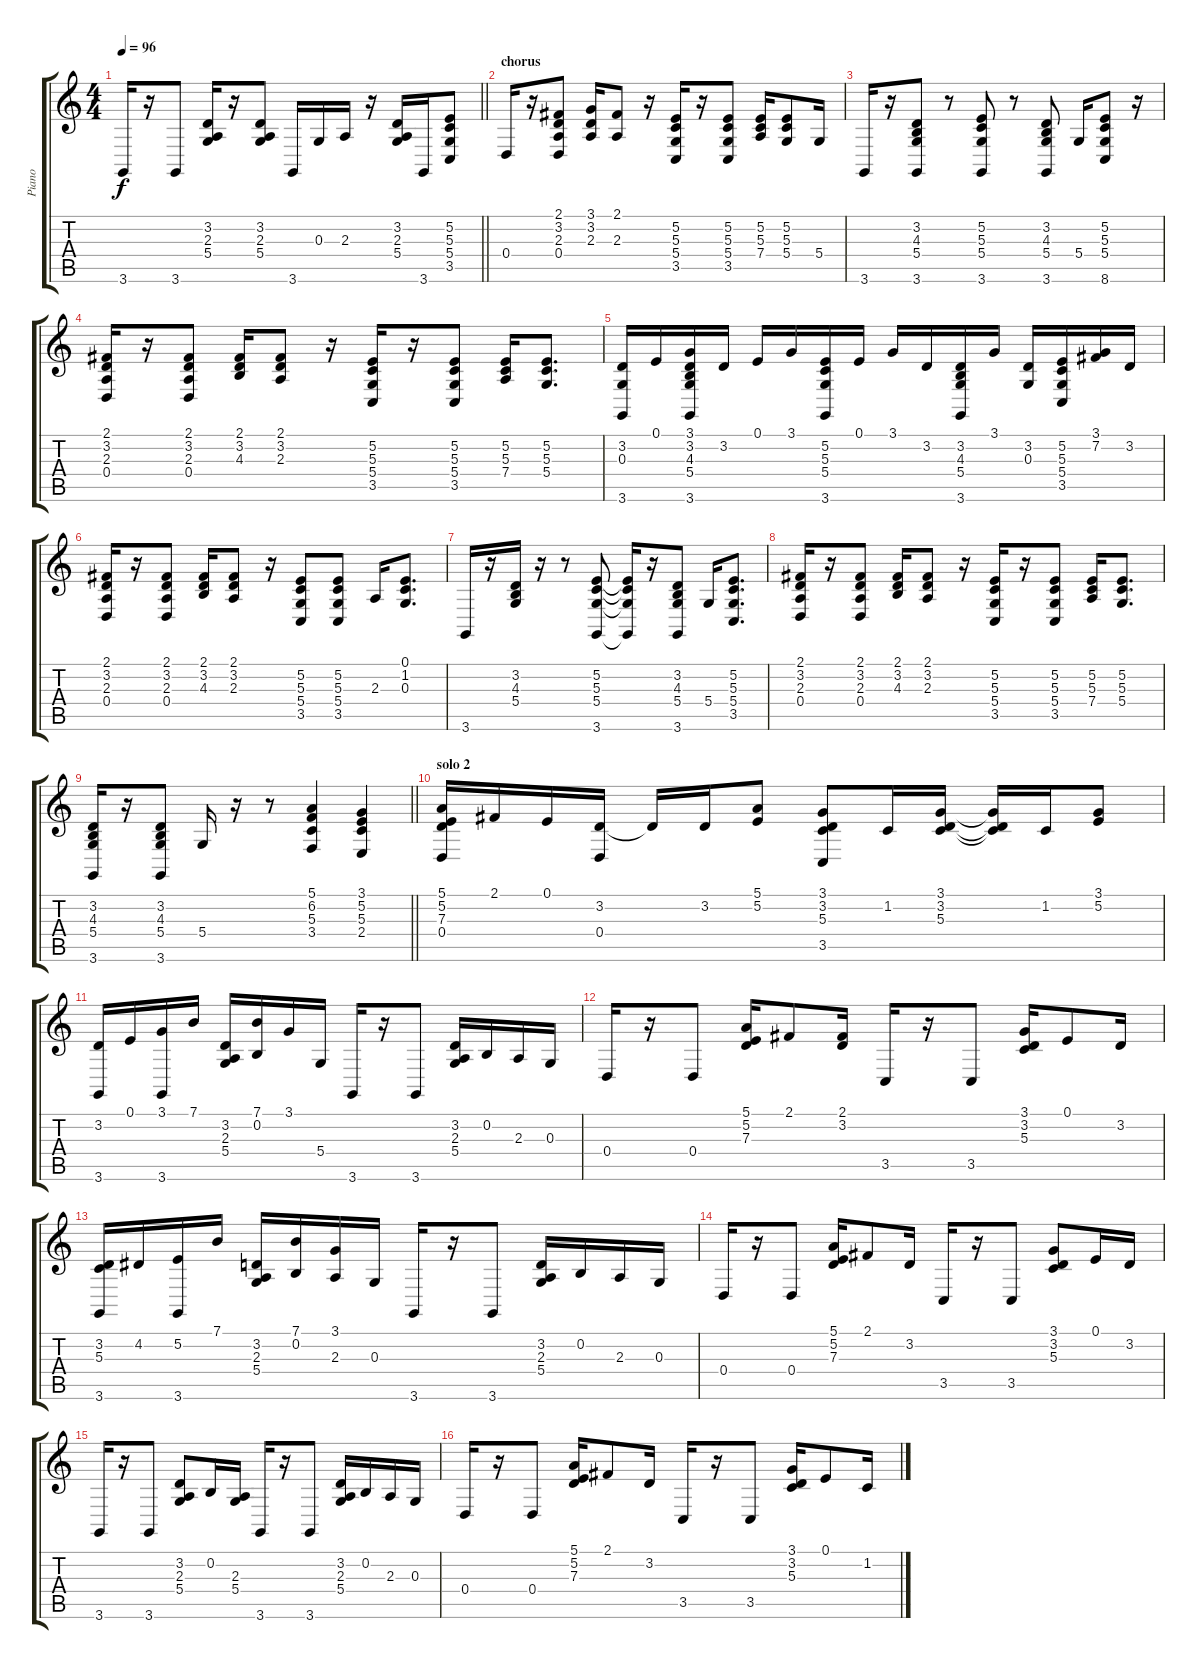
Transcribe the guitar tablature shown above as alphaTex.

\track ("Piano" "Piano") {instrument acousticgrandpiano}
\staff {score tabs}
\tuning (E4 B3 G3 D3 A2 E2) {hide}
\ts (4 4)
\tempo 96
\clef g2
\barLineRight lightlight
\ks c
3.6.16{dy f} r.16 3.6.8 (3.2 2.3 5.4).16 r.16 (3.2 2.3 5.4).8 3.6.16 0.3.16 2.3.16 r.16 (3.2 2.3 5.4).16 3.6.16 (5.2 5.3 5.4 3.5).8 |
\section ("" "chorus")
0.4.16 r.16 (2.1 3.2 2.3 0.4).8 (3.1 3.2 2.3).16 (2.1 2.3).8 r.16 (5.2 5.3 5.4 3.5).16 r.16 (5.2 5.3 5.4 3.5).8 (5.2 5.3 7.4).16 (5.2 5.3 5.4).8 5.4.16 |
3.6.16 r.16 (3.2 4.3 5.4 3.6).8 r.8 (5.2 5.3 5.4 3.6).8 r.8 (3.2 4.3 5.4 3.6).8 5.4.16 (5.2 5.3 5.4 8.6).8 r.16 |
(2.1 3.2 2.3 0.4).16 r.16 (2.1 3.2 2.3 0.4).8 (2.1 3.2 4.3).16 (2.1 3.2 2.3).8 r.16 (5.2 5.3 5.4 3.5).16 r.16 (5.2 5.3 5.4 3.5).8 (5.2 5.3 7.4).16 (5.2 5.3 5.4).8{d} |
(3.2 0.3 3.6).16 0.1.16 (3.1 3.2 4.3 5.4 3.6).16 3.2.16 0.1.16 3.1.16 (5.2 5.3 5.4 3.6).16 0.1.16 3.1.16 3.2.16 (3.2 4.3 5.4 3.6).16 3.1.16 (3.2 0.3).16 (5.2 5.3 5.4 3.5).16 (3.1 7.2).16 3.2.16 |
(2.1 3.2 2.3 0.4).16 r.16 (2.1 3.2 2.3 0.4).8 (2.1 3.2 4.3).16 (2.1 3.2 2.3).8 r.16 (5.2 5.3 5.4 3.5).8 (5.2 5.3 5.4 3.5).8 2.3.16 (0.1 1.2 0.3).8{d} |
3.6.16 r.16 (3.2 4.3 5.4).16 r.16 r.8 (5.2 5.3 5.4 3.6).8 (5.2{t} 5.3{t} 5.4{t} 3.6{t}).16 r.16 (3.2 4.3 5.4 3.6).8 5.4.16 (5.2 5.3 5.4 3.5).8{d} |
(2.1 3.2 2.3 0.4).16 r.16 (2.1 3.2 2.3 0.4).8 (2.1 3.2 4.3).16 (2.1 3.2 2.3).8 r.16 (5.2 5.3 5.4 3.5).16 r.16 (5.2 5.3 5.4 3.5).8 (5.2 5.3 7.4).16 (5.2 5.3 5.4).8{d} |
\barLineRight lightlight
(3.2 4.3 5.4 3.6).16 r.16 (3.2 4.3 5.4 3.6).8 5.4.16 r.16 r.8 (5.1 6.2 5.3 3.4).4 (3.1 5.2 5.3 2.4).4 |
\section ("" "solo 2")
(5.1 5.2 7.3 0.4).16 2.1.16 0.1.16 (3.2 0.4).16 3.2{t}.16 3.2.16 (5.1 5.2).8 (3.1 3.2 5.3 3.5).8 1.2.16 (3.1 3.2 5.3).16 (3.1{t} 3.2{t} 5.3{t}).16 1.2.16 (3.1 5.2).8 |
(3.2 3.6).16 0.1.16 (3.1 3.6).16 7.1.16 (3.2 2.3 5.4).16 (7.1 0.2).16 3.1.16 5.4.16 3.6.16 r.16 3.6.8 (3.2 2.3 5.4).16 0.2.16 2.3.16 0.3.16 |
0.4.16 r.16 0.4.8 (5.1 5.2 7.3).16 2.1.8 (2.1 3.2).16 3.5.16 r.16 3.5.8 (3.1 3.2 5.3).16 0.1.8 3.2.16 |
(3.2 5.3 3.6).16 4.2.16 (5.2 3.6).16 7.1.16 (3.2 2.3 5.4).16 (7.1 0.2).16 (3.1 2.3).16 0.3.16 3.6.16 r.16 3.6.8 (3.2 2.3 5.4).16 0.2.16 2.3.16 0.3.16 |
0.4.16 r.16 0.4.8 (5.1 5.2 7.3).16 2.1.8 3.2.16 3.5.16 r.16 3.5.8 (3.1 3.2 5.3).8 0.1.16 3.2.16 |
3.6.16 r.16 3.6.8 (3.2 2.3 5.4).8 0.2.16 (2.3 5.4).16 3.6.16 r.16 3.6.8 (3.2 2.3 5.4).16 0.2.16 2.3.16 0.3.16 |
0.4.16 r.16 0.4.8 (5.1 5.2 7.3).16 2.1.8 3.2.16 3.5.16 r.16 3.5.8 (3.1 3.2 5.3).16 0.1.8 1.2.16
